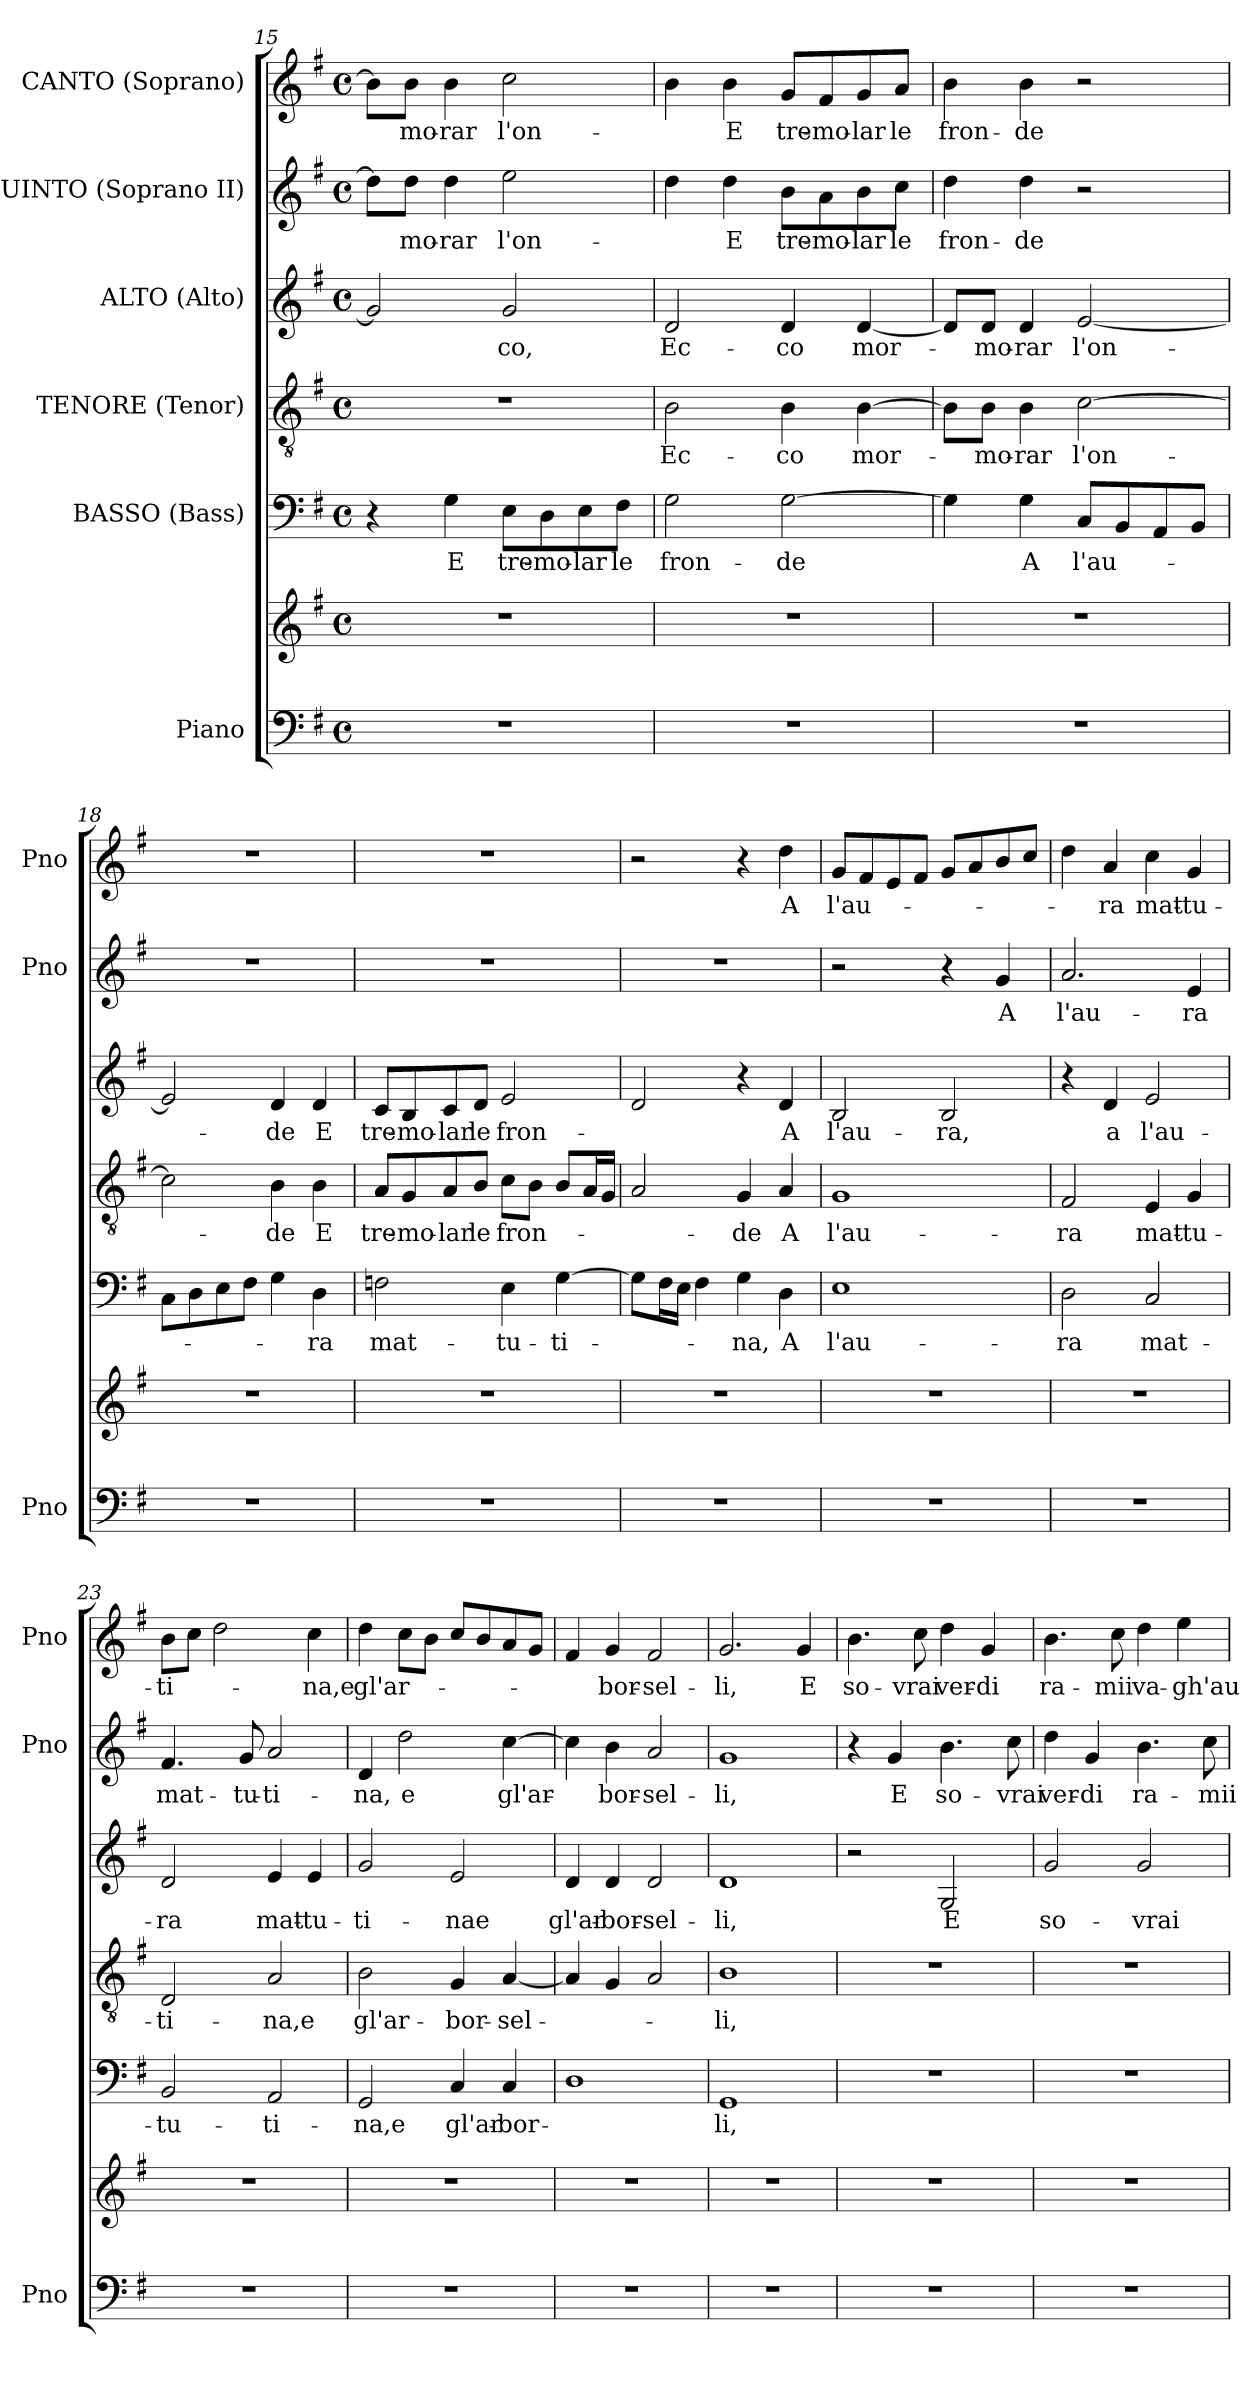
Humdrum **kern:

**kern	**kern	**kern	**text	**kern	**text	**kern	**text	**kern	**text	**kern	**text
*part6	*part6	*part5	*part5	*part4	*part4	*part3	*part3	*part2	*part2	*part1	*part1
*staff7	*staff6	*staff5	*staff5	*staff4	*staff4	*staff3	*staff3	*staff2	*staff2	*staff1	*staff1
*I"Piano	*	*I"BASSO (Bass)	*	*I"TENORE (Tenor)	*	*I"ALTO (Alto)	*	*I"QUINTO (Soprano II)	*	*I"CANTO (Soprano)	*
*I'Pno	*	*	*	*	*	*	*	*I'Pno	*	*I'Pno	*
*clefF4	*clefG2	*clefF4	*	*clefGv2	*	*clefG2	*	*clefG2	*	*clefG2	*
*k[f#]	*k[f#]	*k[f#]	*	*k[f#]	*	*k[f#]	*	*k[f#]	*	*k[f#]	*
*G:	*G:	*G:	*	*G:	*	*G:	*	*G:	*	*G:	*
*M4/4	*M4/4	*M4/4	*	*M4/4	*	*M4/4	*	*M4/4	*	*M4/4	*
*met(c)	*met(c)	*met(c)	*	*met(c)	*	*met(c)	*	*met(c)	*	*met(c)	*
=15	=15	=15	=15	=15	=15	=15	=15	=15	=15	=15	=15
1r	1r	4r	.	1r	.	2g/]	.	8dd\L]	.	8b\L]	.
.	.	.	.	.	.	.	.	8dd\J	-mo-	8b\J	-mo-
.	.	4G\	E	.	.	.	.	4dd\	-rar	4b\	-rar
.	.	8E\L	tre-	.	.	2g/	-co,	2ee\	l'on-	2cc\	l'on-
.	.	8D\	-mo-	.	.	.	.	.	.	.	.
.	.	8E\	-lar	.	.	.	.	.	.	.	.
.	.	8F#\J	le	.	.	.	.	.	.	.	.
!!LO:PB:g=z
=16	=16	=16	=16	=16	=16	=16	=16	=16	=16	=16	=16
1r	1r	2G\	fron-	2B\	Ec-	2d/	Ec-	4dd\	­	4b\	­
.	.	.	.	.	.	.	.	4dd\	E	4b\	E
.	.	[2G\	-de	4B\	-co	4d/	-co	8b\L	tre-	8g/L	tre-
.	.	.	.	.	.	.	.	8a\	-mo-	8f#/	-mo-
.	.	.	.	[4B\	mor-	[4d/	mor-	8b\	-lar	8g/	-lar
.	.	.	.	.	.	.	.	8cc\J	le	8a/J	le
=17	=17	=17	=17	=17	=17	=17	=17	=17	=17	=17	=17
1r	1r	4G\]	.	8B\L]	.	8d/L]	.	4dd\	fron-	4b\	fron-
.	.	.	.	8B\J	-mo-	8d/J	-mo-	.	.	.	.
.	.	4G\	A	4B\	-rar	4d/	-rar	4dd\	-de	4b\	-de
.	.	8C/L	l'au-	[2c\	l'on-	[2e/	l'on-	2r	.	2r	.
.	.	8BB/	.	.	.	.	.	.	.	.	.
.	.	8AA/	.	.	.	.	.	.	.	.	.
.	.	8BB/J	.	.	.	.	.	.	.	.	.
=18	=18	=18	=18	=18	=18	=18	=18	=18	=18	=18	=18
1r	1r	8C\L	.	2c\]	.	2e/]	.	1r	.	1r	.
.	.	8D\	.	.	.	.	.	.	.	.	.
.	.	8E\	.	.	.	.	.	.	.	.	.
.	.	8F#\J	.	.	.	.	.	.	.	.	.
.	.	4G\	.	4B\	-de	4d/	-de	.	.	.	.
.	.	4D\	-ra	4B\	E	4d/	E	.	.	.	.
=19	=19	=19	=19	=19	=19	=19	=19	=19	=19	=19	=19
1r	1r	2Fn\	mat-	8A/L	tre-	8c/L	tre-	1r	.	1r	.
.	.	.	.	8G/	-mo-	8B/	-mo-	.	.	.	.
.	.	.	.	8A/	-lar	8c/	-lar	.	.	.	.
.	.	.	.	8B/J	le	8d/J	le	.	.	.	.
.	.	4E\	-tu-	8c\L	fron-	2e/	fron-	.	.	.	.
.	.	.	.	8B\J	.	.	.	.	.	.	.
.	.	[4G\	-ti-	8B/L	.	.	.	.	.	.	.
.	.	.	.	16A/L	.	.	.	.	.	.	.
.	.	.	.	16G/JJ	.	.	.	.	.	.	.
!!LO:LB:g=z
=20	=20	=20	=20	=20	=20	=20	=20	=20	=20	=20	=20
1r	1r	8G\L]	-­-	2A/	-­-	2d/	­	1r	.	2r	.
.	.	16F#\L	.	.	.	.	.	.	.	.	.
.	.	16E\JJ	.	.	.	.	.	.	.	.	.
.	.	4F#\	.	.	.	.	.	.	.	.	.
.	.	4G\	-na,	4G/	-de	4r	.	.	.	4r	.
.	.	4D\	A	4A/	A	4d/	A	.	.	4dd\	A
=21	=21	=21	=21	=21	=21	=21	=21	=21	=21	=21	=21
1r	1r	1E	l'au-	1G	l'au-	2B/	l'au-	2r	.	8g/L	l'au-
.	.	.	.	.	.	.	.	.	.	8f#/	.
.	.	.	.	.	.	.	.	.	.	8e/	.
.	.	.	.	.	.	.	.	.	.	8f#/J	.
.	.	.	.	.	.	2B/	-ra,	4r	.	8g/L	.
.	.	.	.	.	.	.	.	.	.	8a/	.
.	.	.	.	.	.	.	.	4g/	A	8b/	.
.	.	.	.	.	.	.	.	.	.	8cc/J	.
=22	=22	=22	=22	=22	=22	=22	=22	=22	=22	=22	=22
1r	1r	2D\	-ra	2F#/	-ra	4r	.	2.a/	l'au-	4dd\	.
.	.	.	.	.	.	4d/	a	.	.	4a/	-ra
.	.	2C/	mat-	4E/	mat-	2e/	l'au-	.	.	4cc\	mat-
.	.	.	.	4G/	-tu-	.	.	4e/	-ra	4g/	-tu-
=23	=23	=23	=23	=23	=23	=23	=23	=23	=23	=23	=23
1r	1r	2BB/	-tu-	2D/	-ti-	2d/	-ra	4.f#/	mat-	8b\L	-ti-
.	.	.	.	.	.	.	.	.	.	8cc\J	.
.	.	.	.	.	.	.	.	.	.	2dd\	.
.	.	.	.	.	.	.	.	8g/	-tu-	.	.
.	.	2AA/	-ti-	2A/	-na,e	4e/	mat-	2a/	-ti-	.	.
.	.	.	.	.	.	4e/	-tu-	.	.	4cc\	-na,e
=24	=24	=24	=24	=24	=24	=24	=24	=24	=24	=24	=24
1r	1r	2GG/	-na,e	2B\	gl'ar-	2g/	-ti-	4d/	-na,	4dd\	gl'ar-
.	.	.	.	.	.	.	.	2dd\	e	8cc\L	.
.	.	.	.	.	.	.	.	.	.	8b\J	.
.	.	4C/	gl'ar-	4G/	-bor-	2e/	-nae	.	.	8cc/L	.
.	.	.	.	.	.	.	.	.	.	8b/	.
.	.	4C/	-bor-	[4A/	-sel-	.	.	[4cc\	gl'ar-	8a/	.
.	.	.	.	.	.	.	.	.	.	8g/J	.
!!LO:LB:g=z
=25	=25	=25	=25	=25	=25	=25	=25	=25	=25	=25	=25
1r	1r	1D	-­	4A/]	-­-	4d/	gl'ar-	4cc\]	-­	4f#/	-­
.	.	.	.	4G/	.	4d/	-bor-	4b\	bor-	4g/	bor-
.	.	.	.	2A/	.	2d/	-sel-	2a/	-sel-	2f#/	-sel-
=26	=26	=26	=26	=26	=26	=26	=26	=26	=26	=26	=26
1r	1r	1GG	li,	1B	-li,	1d	-li,	1g	-li,	2.g/	-li,
.	.	.	.	.	.	.	.	.	.	4g/	E
=27	=27	=27	=27	=27	=27	=27	=27	=27	=27	=27	=27
1r	1r	1r	.	1r	.	2r	.	4r	.	4.b\	so-
.	.	.	.	.	.	.	.	4g/	E	.	.
.	.	.	.	.	.	.	.	.	.	8cc\	-vrai
.	.	.	.	.	.	2G/	E	4.b\	so-	4dd\	ver-
.	.	.	.	.	.	.	.	.	.	4g/	-di
.	.	.	.	.	.	.	.	8cc\	-vrai	.	.
=28	=28	=28	=28	=28	=28	=28	=28	=28	=28	=28	=28
1r	1r	1r	.	1r	.	2g/	so-	4dd\	ver-	4.b\	ra-
.	.	.	.	.	.	.	.	4g/	-di	.	.
.	.	.	.	.	.	.	.	.	.	8cc\	-mii
.	.	.	.	.	.	2g/	-vrai	4.b\	ra-	4dd\	va-
.	.	.	.	.	.	.	.	.	.	4ee\	-gh'au-
.	.	.	.	.	.	.	.	8cc\	-mii	.	.
=	=	=	=	=	=	=	=	=	=	=	=
*-	*-	*-	*-	*-	*-	*-	*-	*-	*-	*-	*-
